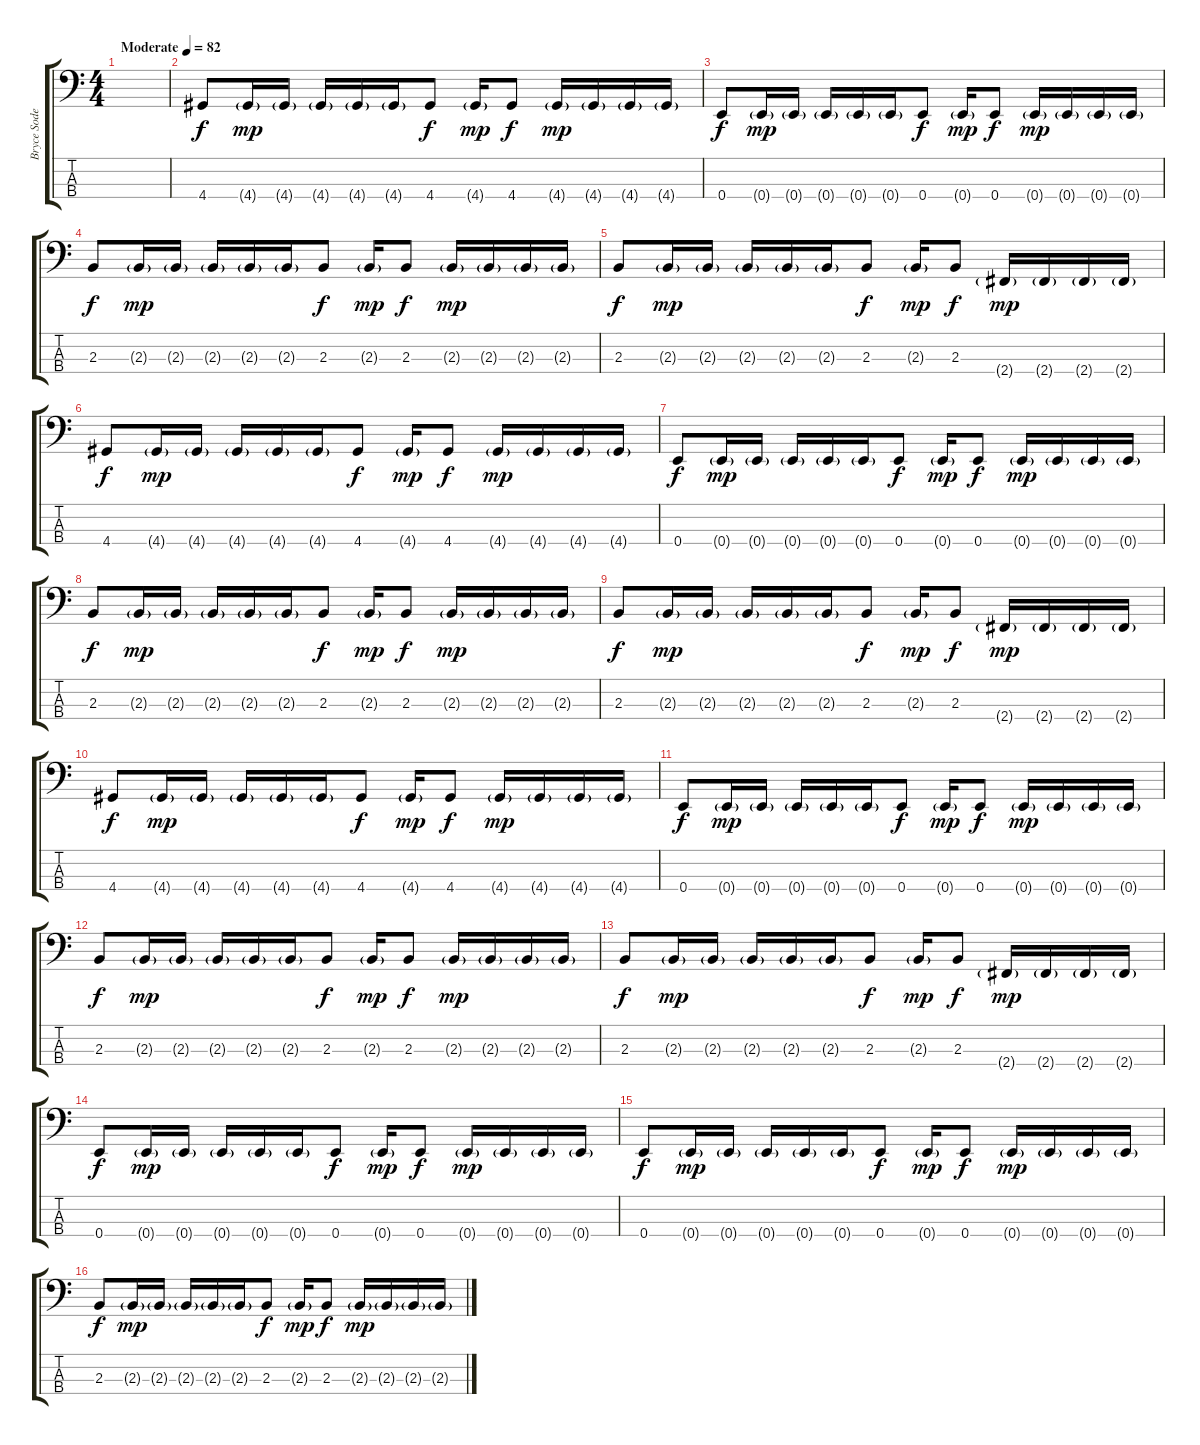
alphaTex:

\track ("Bryce Soderberg [Bass]" "Bryce Sode") {instrument electricbassfinger}
\staff {score tabs}
\tuning (G2 D2 A1 E1) {hide}
\ts (4 4)
\tempo (82 "Moderate")
\clef f4
\ks c
|
4.4.8 4.4{g}.16{dy mp} 4.4{g}.16 4.4{g}.16 4.4{g}.16 4.4{g}.16 4.4.8{dy f} 4.4{g}.16{dy mp} 4.4.8{dy f} 4.4{g}.16{dy mp} 4.4{g}.16 4.4{g}.16 4.4{g}.16 |
0.4.8{dy f} 0.4{g}.16{dy mp} 0.4{g}.16 0.4{g}.16 0.4{g}.16 0.4{g}.16 0.4.8{dy f} 0.4{g}.16{dy mp} 0.4.8{dy f} 0.4{g}.16{dy mp} 0.4{g}.16 0.4{g}.16 0.4{g}.16 |
2.3.8{dy f} 2.3{g}.16{dy mp} 2.3{g}.16 2.3{g}.16 2.3{g}.16 2.3{g}.16 2.3.8{dy f} 2.3{g}.16{dy mp} 2.3.8{dy f} 2.3{g}.16{dy mp} 2.3{g}.16 2.3{g}.16 2.3{g}.16 |
2.3.8{dy f} 2.3{g}.16{dy mp} 2.3{g}.16 2.3{g}.16 2.3{g}.16 2.3{g}.16 2.3.8{dy f} 2.3{g}.16{dy mp} 2.3.8{dy f} 2.4{g}.16{dy mp} 2.4{g}.16 2.4{g}.16 2.4{g}.16 |
4.4.8{dy f} 4.4{g}.16{dy mp} 4.4{g}.16 4.4{g}.16 4.4{g}.16 4.4{g}.16 4.4.8{dy f} 4.4{g}.16{dy mp} 4.4.8{dy f} 4.4{g}.16{dy mp} 4.4{g}.16 4.4{g}.16 4.4{g}.16 |
0.4.8{dy f} 0.4{g}.16{dy mp} 0.4{g}.16 0.4{g}.16 0.4{g}.16 0.4{g}.16 0.4.8{dy f} 0.4{g}.16{dy mp} 0.4.8{dy f} 0.4{g}.16{dy mp} 0.4{g}.16 0.4{g}.16 0.4{g}.16 |
2.3.8{dy f} 2.3{g}.16{dy mp} 2.3{g}.16 2.3{g}.16 2.3{g}.16 2.3{g}.16 2.3.8{dy f} 2.3{g}.16{dy mp} 2.3.8{dy f} 2.3{g}.16{dy mp} 2.3{g}.16 2.3{g}.16 2.3{g}.16 |
2.3.8{dy f} 2.3{g}.16{dy mp} 2.3{g}.16 2.3{g}.16 2.3{g}.16 2.3{g}.16 2.3.8{dy f} 2.3{g}.16{dy mp} 2.3.8{dy f} 2.4{g}.16{dy mp} 2.4{g}.16 2.4{g}.16 2.4{g}.16 |
4.4.8{dy f} 4.4{g}.16{dy mp} 4.4{g}.16 4.4{g}.16 4.4{g}.16 4.4{g}.16 4.4.8{dy f} 4.4{g}.16{dy mp} 4.4.8{dy f} 4.4{g}.16{dy mp} 4.4{g}.16 4.4{g}.16 4.4{g}.16 |
0.4.8{dy f} 0.4{g}.16{dy mp} 0.4{g}.16 0.4{g}.16 0.4{g}.16 0.4{g}.16 0.4.8{dy f} 0.4{g}.16{dy mp} 0.4.8{dy f} 0.4{g}.16{dy mp} 0.4{g}.16 0.4{g}.16 0.4{g}.16 |
2.3.8{dy f} 2.3{g}.16{dy mp} 2.3{g}.16 2.3{g}.16 2.3{g}.16 2.3{g}.16 2.3.8{dy f} 2.3{g}.16{dy mp} 2.3.8{dy f} 2.3{g}.16{dy mp} 2.3{g}.16 2.3{g}.16 2.3{g}.16 |
2.3.8{dy f} 2.3{g}.16{dy mp} 2.3{g}.16 2.3{g}.16 2.3{g}.16 2.3{g}.16 2.3.8{dy f} 2.3{g}.16{dy mp} 2.3.8{dy f} 2.4{g}.16{dy mp} 2.4{g}.16 2.4{g}.16 2.4{g}.16 |
0.4.8{dy f} 0.4{g}.16{dy mp} 0.4{g}.16 0.4{g}.16 0.4{g}.16 0.4{g}.16 0.4.8{dy f} 0.4{g}.16{dy mp} 0.4.8{dy f} 0.4{g}.16{dy mp} 0.4{g}.16 0.4{g}.16 0.4{g}.16 |
0.4.8{dy f} 0.4{g}.16{dy mp} 0.4{g}.16 0.4{g}.16 0.4{g}.16 0.4{g}.16 0.4.8{dy f} 0.4{g}.16{dy mp} 0.4.8{dy f} 0.4{g}.16{dy mp} 0.4{g}.16 0.4{g}.16 0.4{g}.16 |
2.3.8{dy f} 2.3{g}.16{dy mp} 2.3{g}.16 2.3{g}.16 2.3{g}.16 2.3{g}.16 2.3.8{dy f} 2.3{g}.16{dy mp} 2.3.8{dy f} 2.3{g}.16{dy mp} 2.3{g}.16 2.3{g}.16 2.3{g}.16
